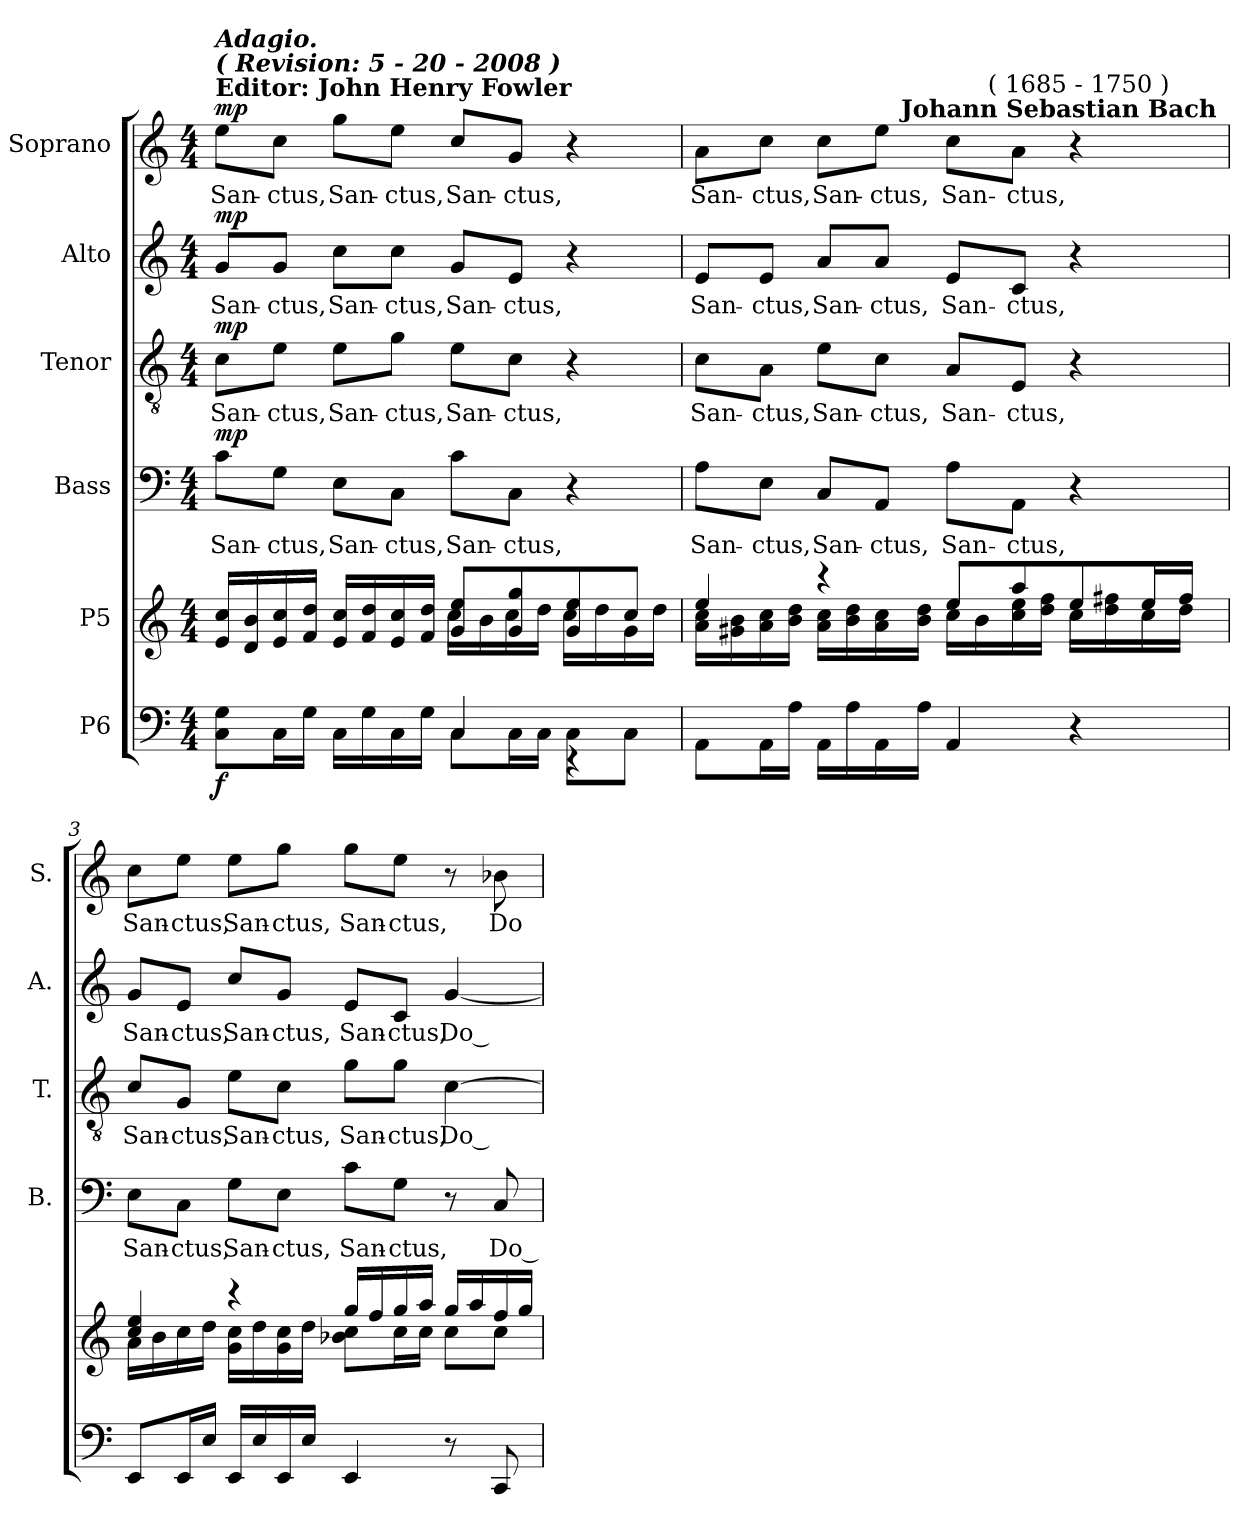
**kern	**dynam	**kern	**kern	**text	**dynam	**kern	**text	**dynam	**kern	**text	**dynam	**kern	**text	**dynam
*part6	*part6	*part5	*part4	*part4	*part4	*part3	*part3	*part3	*part2	*part2	*part2	*part1	*part1	*part1
*staff6	*staff6	*staff5	*staff4	*staff4	*staff4	*staff3	*staff3	*staff3	*staff2	*staff2	*staff2	*staff1	*staff1	*staff1
*I"P6	*	*I"P5	*I"Bass	*	*	*I"Tenor	*	*	*I"Alto	*	*	*I"Soprano	*	*
*	*	*	*I'B.	*	*	*I'T.	*	*	*I'A.	*	*	*I'S.	*	*
!!LO:PB:g=z
*clefF4	*	*clefG2	*clefF4	*	*	*clefGv2	*	*	*clefG2	*	*	*clefG2	*	*
*	*	*	*	*	*	*ITrd7c12	*	*	*	*	*	*	*	*
*k[]	*	*k[]	*k[]	*	*	*k[]	*	*	*k[]	*	*	*k[]	*	*
*C:	*	*C:	*C:	*	*	*C:	*	*	*C:	*	*	*C:	*	*
*M4/4	*	*M4/4	*M4/4	*	*	*M4/4	*	*	*M4/4	*	*	*M4/4	*	*
*MM50	*	*MM50	*MM50	*	*	*MM50	*	*	*MM50	*	*	*MM50	*	*
=1	=1	=1	=1	=1	=1	=1	=1	=1	=1	=1	=1	=1	=1	=1
*^	*	*^	*	*	*	*	*	*	*	*	*	*	*	*
!	!	!	!	!	!	!LO:LY:b:color=#000000	!	!	!	!	!	!	!	!	!	!
!	!	!	!	!	!	!	!	!	!LO:LY:b:color=#000000	!	!	!	!	!	!	!
!	!	!	!	!	!	!	!	!	!	!	!	!LO:LY:b:color=#000000	!	!	!	!
!	!	!	!	!	!	!	!	!	!	!	!	!	!	!LO:TX:a:B:t=Editor&colon; John Henry Fowler	!	!
!	!	!	!	!	!	!	!	!	!	!	!	!	!	!LO:TX:a:Bi:t=(  Revision&colon;   5 - 20 - 2008  )	!	!
!	!	!	!	!	!	!	!	!	!	!	!	!	!	!LO:TX:a:Bi:t=Adagio.	!	!
!	!	!	!	!	!	!	!	!	!	!	!	!	!	!	!LO:LY:b:color=#000000	!
8Ci\ 8GiL	2ryy	f	16ei/ 16cciLL	2ryy	8ci\L	San-	mp	8Ci\L	San-	mp	8gi/L	San-	mp	8eei\L	San-	mp
.	.	.	16di/ 16bi	.	.	.	.	.	.	.	.	.	.	.	.	.
!	!	!	!	!	!	!LO:LY:b:color=#000000	!	!	!	!	!	!	!	!	!	!
!	!	!	!	!	!	!	!	!	!LO:LY:b:color=#000000	!	!	!	!	!	!	!
!	!	!	!	!	!	!	!	!	!	!	!	!LO:LY:b:color=#000000	!	!	!	!
!	!	!	!	!	!	!	!	!	!	!	!	!	!	!	!LO:LY:b:color=#000000	!
16Ci\L	.	.	16ei/ 16cci	.	8Gi\J	-ctus,	.	8Ei\J	-ctus,	.	8gi/J	-ctus,	.	8cci\J	-ctus,	.
16Gi\JJ	.	.	16fi/ 16ddiJJ	.	.	.	.	.	.	.	.	.	.	.	.	.
!	!	!	!	!	!	!LO:LY:b:color=#000000	!	!	!	!	!	!	!	!	!	!
!	!	!	!	!	!	!	!	!	!LO:LY:b:color=#000000	!	!	!	!	!	!	!
!	!	!	!	!	!	!	!	!	!	!	!	!LO:LY:b:color=#000000	!	!	!	!
!	!	!	!	!	!	!	!	!	!	!	!	!	!	!	!LO:LY:b:color=#000000	!
16Ci\LL	.	.	16ei/ 16cciLL	.	8Ei\L	San-	.	8Ei\L	San-	.	8cci\L	San-	.	8ggi\L	San-	.
16Gi\	.	.	16fi/ 16ddi	.	.	.	.	.	.	.	.	.	.	.	.	.
!	!	!	!	!	!	!LO:LY:b:color=#000000	!	!	!	!	!	!	!	!	!	!
!	!	!	!	!	!	!	!	!	!LO:LY:b:color=#000000	!	!	!	!	!	!	!
!	!	!	!	!	!	!	!	!	!	!	!	!LO:LY:b:color=#000000	!	!	!	!
!	!	!	!	!	!	!	!	!	!	!	!	!	!	!	!LO:LY:b:color=#000000	!
16Ci\	.	.	16ei/ 16cci	.	8Ci\J	-ctus,	.	8Gi\J	-ctus,	.	8cci\J	-ctus,	.	8eei\J	-ctus,	.
16Gi\JJ	.	.	16fi/ 16ddiJJ	.	.	.	.	.	.	.	.	.	.	.	.	.
!	!	!	!	!	!	!LO:LY:b:color=#000000	!	!	!	!	!	!	!	!	!	!
!	!	!	!	!	!	!	!	!	!LO:LY:b:color=#000000	!	!	!	!	!	!	!
!	!	!	!	!	!	!	!	!	!	!	!	!LO:LY:b:color=#000000	!	!	!	!
!	!	!	!	!	!	!	!	!	!	!	!	!	!	!	!LO:LY:b:color=#000000	!
8Ci\L	4Ci/	.	8gi/ 8eeiL	16cci\LL	8ci\L	San-	.	8Ei\L	San-	.	8gi/L	San-	.	8cci/L	San-	.
.	.	.	.	16bi\	.	.	.	.	.	.	.	.	.	.	.	.
!	!	!	!	!	!	!LO:LY:b:color=#000000	!	!	!	!	!	!	!	!	!	!
!	!	!	!	!	!	!	!	!	!LO:LY:b:color=#000000	!	!	!	!	!	!	!
!	!	!	!	!	!	!	!	!	!	!	!	!LO:LY:b:color=#000000	!	!	!	!
!	!	!	!	!	!	!	!	!	!	!	!	!	!	!	!LO:LY:b:color=#000000	!
16Ci\L	.	.	8gi/ 8ggi	16cci\	8Ci\J	-ctus,	.	8Ci\J	-ctus,	.	8ei/J	-ctus,	.	8gi/J	-ctus,	.
16Ci\JJ	.	.	.	16ddi\JJ	.	.	.	.	.	.	.	.	.	.	.	.
8Ci\L	4r	.	8gi/ 8eei	16cci\LL	4r	.	.	4r	.	.	4r	.	.	4r	.	.
.	.	.	.	16ddi\	.	.	.	.	.	.	.	.	.	.	.	.
8Ci\J	.	.	8cci/J	16gi\	.	.	.	.	.	.	.	.	.	.	.	.
.	.	.	.	16ddi\JJ	.	.	.	.	.	.	.	.	.	.	.	.
*v	*v	*	*	*	*	*	*	*	*	*	*	*	*	*	*	*
=2	=2	=2	=2	=2	=2	=2	=2	=2	=2	=2	=2	=2	=2	=2	=2
!	!	!	!	!	!LO:LY:b:color=#000000	!	!	!	!	!	!	!	!	!	!
!	!	!	!	!	!	!	!	!LO:LY:b:color=#000000	!	!	!	!	!	!	!
!	!	!	!	!	!	!	!	!	!	!	!LO:LY:b:color=#000000	!	!	!	!
!	!	!	!	!	!	!	!	!	!	!	!	!	!	!LO:LY:b:color=#000000	!
*	*	*	*	*	*	*	*	*	*	*	*	*	*^	*	*
*	*	*	*	*	*	*	*	*	*	*	*	*	*	*^	*	*
8AAi\L	.	4eei/	16ai\ 16cciLL	8Ai\L	San-	.	8Ci\L	San-	.	8ei/L	San-	.	8ai\L	4ryy	2ryy	San-	.
.	.	.	16g#Xi\ 16bi	.	.	.	.	.	.	.	.	.	.	.	.	.	.
!	!	!	!	!	!LO:LY:b:color=#000000	!	!	!	!	!	!	!	!	!	!	!	!
!	!	!	!	!	!	!	!	!LO:LY:b:color=#000000	!	!	!	!	!	!	!	!	!
!	!	!	!	!	!	!	!	!	!	!	!LO:LY:b:color=#000000	!	!	!	!	!	!
!	!	!	!	!	!	!	!	!	!	!	!	!	!	!	!	!LO:LY:b:color=#000000	!
16AAi\L	.	.	16ai\ 16cci	8Ei\J	-ctus,	.	8AAi\J	-ctus,	.	8ei/J	-ctus,	.	8cci\J	.	.	-ctus,	.
16Ai\JJ	.	.	16bi\ 16ddiJJ	.	.	.	.	.	.	.	.	.	.	.	.	.	.
!	!	!	!	!	!LO:LY:b:color=#000000	!	!	!	!	!	!	!	!	!	!	!	!
!	!	!	!	!	!	!	!	!LO:LY:b:color=#000000	!	!	!	!	!	!	!	!	!
!	!	!	!	!	!	!	!	!	!	!	!LO:LY:b:color=#000000	!	!	!	!	!	!
!	!	!	!	!	!	!	!	!	!	!	!	!	!	!	!	!LO:LY:b:color=#000000	!
16AAi\LL	.	4r	16ai\ 16cciLL	8Ci/L	San-	.	8Ei\L	San-	.	8ai/L	San-	.	8cci\L	8ryy	.	San-	.
16Ai\	.	.	16bi\ 16ddi	.	.	.	.	.	.	.	.	.	.	.	.	.	.
!	!	!	!	!	!LO:LY:b:color=#000000	!	!	!	!	!	!	!	!	!	!	!	!
!	!	!	!	!	!	!	!	!LO:LY:b:color=#000000	!	!	!	!	!	!	!	!	!
!	!	!	!	!	!	!	!	!	!	!	!LO:LY:b:color=#000000	!	!	!	!	!	!
!	!	!	!	!	!	!	!	!	!	!	!	!	!	!	!	!LO:LY:b:color=#000000	!
16AAi\	.	.	16ai\ 16cci	8AAi/J	-ctus,	.	8Ci\J	-ctus,	.	8ai/J	-ctus,	.	8eei\J	32ryy	.	-ctus,	.
.	.	.	.	.	.	.	.	.	.	.	.	.	.	256..ryy	.	.	.
!	!	!	!	!	!	!	!	!	!	!	!	!	!	!LO:TX:a:B:t=Johann Sebastian Bach	!	!	!
.	.	.	.	.	.	.	.	.	.	.	.	.	.	2ryy	.	.	.
16Ai\JJ	.	.	16bi\ 16ddiJJ	.	.	.	.	.	.	.	.	.	.	.	.	.	.
!	!	!	!	!	!LO:LY:b:color=#000000	!	!	!	!	!	!	!	!	!	!	!	!
!	!	!	!	!	!	!	!	!LO:LY:b:color=#000000	!	!	!	!	!	!	!	!	!
!	!	!	!	!	!	!	!	!	!	!	!LO:LY:b:color=#000000	!	!	!	!	!	!
!	!	!	!	!	!	!	!	!	!	!	!	!	!	!	!	!LO:LY:b:color=#000000	!
4AAi/	.	8eei/L	16cci\LL	8Ai\L	San-	.	8AAi/L	San-	.	8ei/L	San-	.	8cci\L	.	16ryy	San-	.
.	.	.	16bi\	.	.	.	.	.	.	.	.	.	.	.	64ryy	.	.
!	!	!	!	!	!	!	!	!	!	!	!	!	!	!	!LO:TX:a:t=( 1685 - 1750 )	!	!
.	.	.	.	.	.	.	.	.	.	.	.	.	.	.	4ryy	.	.
!	!	!	!	!	!LO:LY:b:color=#000000	!	!	!	!	!	!	!	!	!	!	!	!
!	!	!	!	!	!	!	!	!LO:LY:b:color=#000000	!	!	!	!	!	!	!	!	!
!	!	!	!	!	!	!	!	!	!	!	!LO:LY:b:color=#000000	!	!	!	!	!	!
!	!	!	!	!	!	!	!	!	!	!	!	!	!	!	!	!LO:LY:b:color=#000000	!
.	.	8aai/	16cci\ 16eei	8AAi\J	-ctus,	.	8EEi/J	-ctus,	.	8ci/J	-ctus,	.	8ai\J	.	.	-ctus,	.
.	.	.	16ddi\ 16ffiJJ	.	.	.	.	.	.	.	.	.	.	.	.	.	.
4r	.	8eei/	16cci\LL	4r	.	.	4r	.	.	4r	.	.	4r	.	.	.	.
.	.	.	16ddi\ 16ff#Xi	.	.	.	.	.	.	.	.	.	.	.	.	.	.
.	.	.	.	.	.	.	.	.	.	.	.	.	.	.	8ryy	.	.
.	.	16eei/L	16cci\	.	.	.	.	.	.	.	.	.	.	.	.	.	.
.	.	.	.	.	.	.	.	.	.	.	.	.	.	16ryy	.	.	.
.	.	16ff#i/JJ	16ddi\JJ	.	.	.	.	.	.	.	.	.	.	.	.	.	.
.	.	.	.	.	.	.	.	.	.	.	.	.	.	.	32.ryy	.	.
.	.	.	.	.	.	.	.	.	.	.	.	.	.	64ryy	.	.	.
.	.	.	.	.	.	.	.	.	.	.	.	.	.	128ryy	.	.	.
.	.	.	.	.	.	.	.	.	.	.	.	.	.	1024ryy	.	.	.
*	*	*	*	*	*	*	*	*	*	*	*	*	*v	*v	*v	*	*
!!LO:LB:g=z
=3	=3	=3	=3	=3	=3	=3	=3	=3	=3	=3	=3	=3	=3	=3	=3
*	*	*	*	*	*	*	*	*	*	*	*	*	*^	*	*
*	*	*	*	*	*	*	*	*	*	*	*	*	*	*^	*	*
!	!	!	!	!	!LO:LY:b:color=#000000	!	!	!	!	!	!	!	!	!	!	!	!
*	*	*	*	*	*	*	*	*	*	*	*	*	*v	*v	*v	*	*
*	*	*	*	*	*	*	*	*	*	*	*	*	*^	*	*
*	*	*	*	*	*	*	*	*	*	*	*	*	*	*^	*	*
!	!	!	!	!	!	!	!	!LO:LY:b:color=#000000	!	!	!	!	!	!	!	!	!
*	*	*	*	*	*	*	*	*	*	*	*	*	*v	*v	*v	*	*
*	*	*	*	*	*	*	*	*	*	*	*	*	*^	*	*
*	*	*	*	*	*	*	*	*	*	*	*	*	*	*^	*	*
!	!	!	!	!	!	!	!	!	!	!	!LO:LY:b:color=#000000	!	!	!	!	!	!
*	*	*	*	*	*	*	*	*	*	*	*	*	*v	*v	*v	*	*
*	*	*	*	*	*	*	*	*	*	*	*	*	*^	*	*
*	*	*	*	*	*	*	*	*	*	*	*	*	*	*^	*	*
!	!	!	!	!	!	!	!	!	!	!	!	!	!	!	!	!LO:LY:b:color=#000000	!
*	*	*	*	*	*	*	*	*	*	*	*	*	*v	*v	*v	*	*
8EEi/L	.	4cci/ 4eei	16ai\LL	8Ei\L	San-	.	8Ci/L	San-	.	8gi/L	San-	.	8cci\L	San-	.
.	.	.	16bi\	.	.	.	.	.	.	.	.	.	.	.	.
!	!	!	!	!	!LO:LY:b:color=#000000	!	!	!	!	!	!	!	!	!	!
!	!	!	!	!	!	!	!	!LO:LY:b:color=#000000	!	!	!	!	!	!	!
!	!	!	!	!	!	!	!	!	!	!	!LO:LY:b:color=#000000	!	!	!	!
!	!	!	!	!	!	!	!	!	!	!	!	!	!	!LO:LY:b:color=#000000	!
16EEi/L	.	.	16cci\	8Ci\J	-ctus,	.	8GGi/J	-ctus,	.	8ei/J	-ctus,	.	8eei\J	-ctus,	.
16Ei/JJ	.	.	16ddi\JJ	.	.	.	.	.	.	.	.	.	.	.	.
!	!	!	!	!	!LO:LY:b:color=#000000	!	!	!	!	!	!	!	!	!	!
!	!	!	!	!	!	!	!	!LO:LY:b:color=#000000	!	!	!	!	!	!	!
!	!	!	!	!	!	!	!	!	!	!	!LO:LY:b:color=#000000	!	!	!	!
!	!	!	!	!	!	!	!	!	!	!	!	!	!	!LO:LY:b:color=#000000	!
16EEi/LL	.	4r	16gi\ 16cciLL	8Gi\L	San-	.	8Ei\L	San-	.	8cci/L	San-	.	8eei\L	San-	.
16Ei/	.	.	16ddi\	.	.	.	.	.	.	.	.	.	.	.	.
!	!	!	!	!	!LO:LY:b:color=#000000	!	!	!	!	!	!	!	!	!	!
!	!	!	!	!	!	!	!	!LO:LY:b:color=#000000	!	!	!	!	!	!	!
!	!	!	!	!	!	!	!	!	!	!	!LO:LY:b:color=#000000	!	!	!	!
!	!	!	!	!	!	!	!	!	!	!	!	!	!	!LO:LY:b:color=#000000	!
16EEi/	.	.	16gi\ 16cci	8Ei\J	-ctus,	.	8Ci\J	-ctus,	.	8gi/J	-ctus,	.	8ggi\J	-ctus,	.
16Ei/JJ	.	.	16ddi\JJ	.	.	.	.	.	.	.	.	.	.	.	.
!	!	!	!	!	!LO:LY:b:color=#000000	!	!	!	!	!	!	!	!	!	!
!	!	!	!	!	!	!	!	!LO:LY:b:color=#000000	!	!	!	!	!	!	!
!	!	!	!	!	!	!	!	!	!	!	!LO:LY:b:color=#000000	!	!	!	!
!	!	!	!	!	!	!	!	!	!	!	!	!	!	!LO:LY:b:color=#000000	!
4EEi/	.	16ggi/LL	8b-Xi\ 8cciL	8ci\L	San-	.	8Gi\L	San-	.	8ei/L	San-	.	8ggi\L	San-	.
.	.	16ffi/	.	.	.	.	.	.	.	.	.	.	.	.	.
!	!	!	!	!	!LO:LY:b:color=#000000	!	!	!	!	!	!	!	!	!	!
!	!	!	!	!	!	!	!	!LO:LY:b:color=#000000	!	!	!	!	!	!	!
!	!	!	!	!	!	!	!	!	!	!	!LO:LY:b:color=#000000	!	!	!	!
!	!	!	!	!	!	!	!	!	!	!	!	!	!	!LO:LY:b:color=#000000	!
.	.	16ggi/	16cci\L	8Gi\J	-ctus,	.	8Gi\J	-ctus,	.	8ci/J	-ctus,	.	8eei\J	-ctus,	.
.	.	16aai/JJ	16cci\JJ	.	.	.	.	.	.	.	.	.	.	.	.
!	!	!	!	!	!	!	!	!LO:LY:b:color=#000000	!	!	!	!	!	!	!
!	!	!	!	!	!	!	!	!	!	!	!LO:LY:b:color=#000000	!	!	!	!
8r	.	16ggi/LL	8cci\L	8r	.	.	[4Ci\	Do --	.	[4gi/	Do --	.	8r	.	.
.	.	16aai/	.	.	.	.	.	.	.	.	.	.	.	.	.
!	!	!	!	!	!LO:LY:b:color=#000000	!	!	!	!	!	!	!	!	!	!
!	!	!	!	!	!	!	!	!	!	!	!	!	!	!LO:LY:b:color=#000000	!
8CCi/	.	16ffi/	8cci\J	8Ci/	Do --	.	.	.	.	.	.	.	8b-Xi\	Do-	.
.	.	16ggi/JJ	.	.	.	.	.	.	.	.	.	.	.	.	.
*	*	*v	*v	*	*	*	*	*	*	*	*	*	*	*	*
=	=	=	=	=	=	=	=	=	=	=	=	=	=	=
*-	*-	*-	*-	*-	*-	*-	*-	*-	*-	*-	*-	*-	*-	*-
